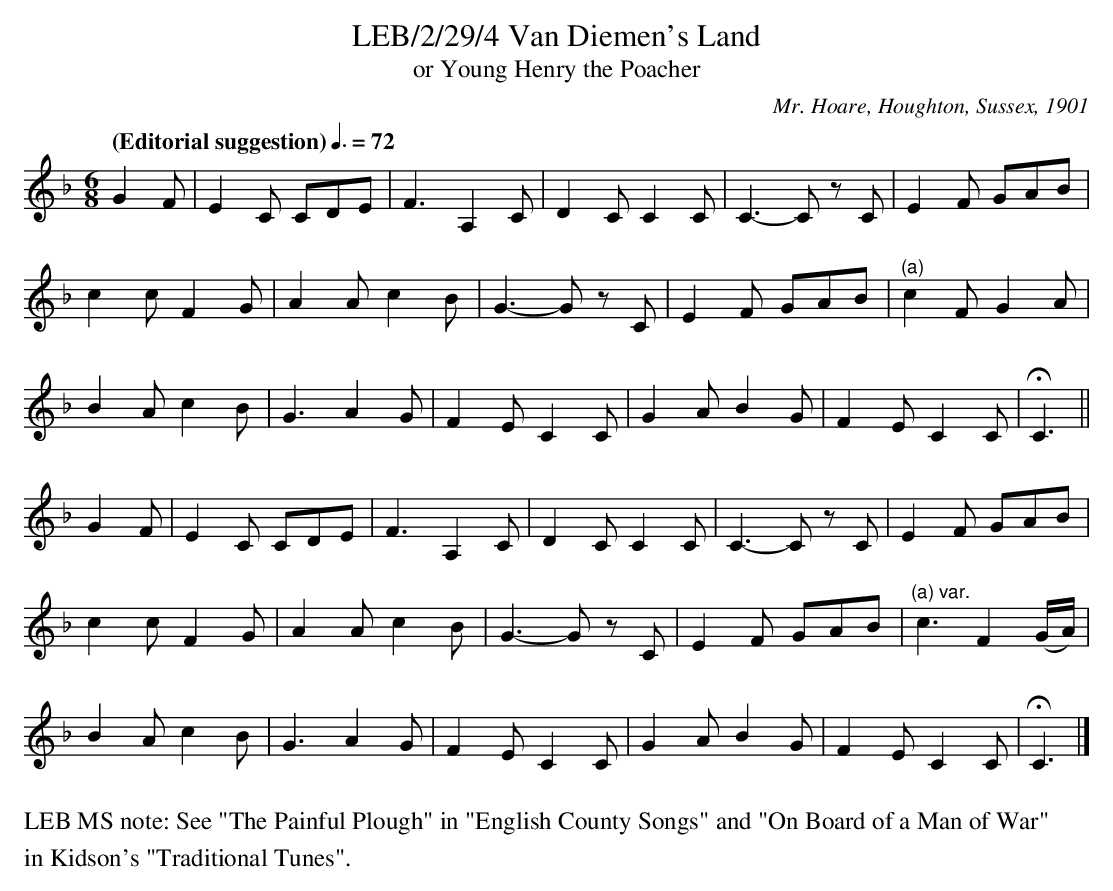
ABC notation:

X:1
T:LEB/2/29/4 Van Diemen's Land
T: or Young Henry the Poacher
C:Mr. Hoare, Houghton, Sussex, 1901
L:1/8
Q:"(Editorial suggestion)" 3/8=72
M:6/8
K:F
G2 F | E2 C CDE | F3 A,2 C | D2 C C2 C | C3-C z C | E2 F GAB |
c2 c F2 G | A2 A c2 B | G3-G z C | E2 F GAB | "^(a)"c2 F G2 A |
B2 A c2 B | G3 A2 G | F2 E C2 C | G2 A B2 G | F2 E C2 C | HC3 ||
G2 F | E2 C CDE | F3 A,2 C | D2 C C2 C | C3-C z C | E2 F GAB |
c2 c F2 G | A2 A c2 B | G3-G z C | E2 F GAB | "^(a) var."c3 F2 (G/2A/2) |
B2 A c2 B | G3 A2 G | F2 E C2 C | G2 A B2 G | F2 E C2 C | HC3 |]
